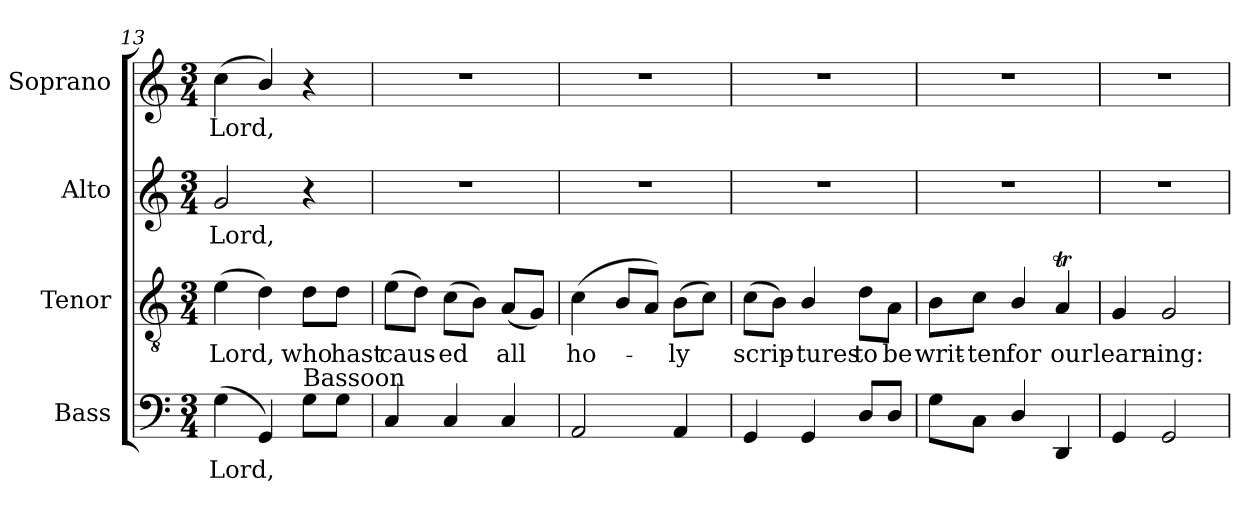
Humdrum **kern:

**kern	**text	**kern	**text	**kern	**text	**kern	**text
*part4	*part4	*part3	*part3	*part2	*part2	*part1	*part1
*staff4	*staff4	*staff3	*staff3	*staff2	*staff2	*staff1	*staff1
*I"Bass	*	*I"Tenor	*	*I"Alto	*	*I"Soprano	*
*I'B.	*	*I'T.	*	*I'A.	*	*I'S.	*
*clefF4	*	*clefGv2	*	*clefG2	*	*clefG2	*
*	*	*ITrd7c12	*	*	*	*	*
*k[]	*	*k[]	*	*k[]	*	*k[]	*
*C:	*	*C:	*	*C:	*	*C:	*
*M3/4	*	*M3/4	*	*M3/4	*	*M3/4	*
=13	=13	=13	=13	=13	=13	=13	=13
!	!LO:LY:b:color=#000000	!	!	!	!	!	!
!	!	!	!LO:LY:b:color=#000000	!	!	!	!
!	!	!	!	!	!LO:LY:b:color=#000000	!	!
!	!	!	!	!	!	!	!LO:LY:b:color=#000000
(4Gi\	Lord,	(4Ei\	Lord,	2gi/	Lord,	(4cci\	Lord,
4GGi/)	.	4Di\)	.	.	.	4bi/)	.
!LO:TX:a:t=Bassoon	!	!	!	!	!	!	!
!	!	!	!LO:LY:b:color=#000000	!	!	!	!
8Gi\L	.	8Di\L	who	4r	.	4r	.
!	!	!	!LO:LY:b:color=#000000	!	!	!	!
8Gi\J	.	8Di\J	hast	.	.	.	.
!!LO:LB:g=z
=14	=14	=14	=14	=14	=14	=14	=14
!	!	!	!LO:LY:b:color=#000000	!LO:N:vis=1	!	!LO:N:vis=1	!
4Ci/	.	(8Ei\L	caus-	2.r	.	2.r	.
.	.	8Di\J)	.	.	.	.	.
!	!	!	!LO:LY:b:color=#000000	!	!	!	!
4Ci/	.	(8Ci\L	-ed	.	.	.	.
.	.	8BBi\J)	.	.	.	.	.
!	!	!	!LO:LY:b:color=#000000	!	!	!	!
4Ci/	.	(8AAi/L	all	.	.	.	.
.	.	8GGi/J)	.	.	.	.	.
=15	=15	=15	=15	=15	=15	=15	=15
!	!	!	!LO:LY:b:color=#000000	!LO:N:vis=1	!	!LO:N:vis=1	!
2AAi/	.	(4Ci\	ho-	2.r	.	2.r	.
.	.	8BBi/L	.	.	.	.	.
.	.	8AAi/J)	.	.	.	.	.
!	!	!	!LO:LY:b:color=#000000	!	!	!	!
4AAi/	.	(8BBi\L	-ly	.	.	.	.
.	.	8Ci\J)	.	.	.	.	.
=16	=16	=16	=16	=16	=16	=16	=16
!	!	!	!LO:LY:b:color=#000000	!LO:N:vis=1	!	!LO:N:vis=1	!
4GGi/	.	(8Ci\L	scrip-	2.r	.	2.r	.
.	.	8BBi\J)	.	.	.	.	.
!	!	!	!LO:LY:b:color=#000000	!	!	!	!
4GGi/	.	4BBi/	-tures	.	.	.	.
!	!	!	!LO:LY:b:color=#000000	!	!	!	!
8Di/L	.	8Di\L	to	.	.	.	.
!	!	!	!LO:LY:b:color=#000000	!	!	!	!
8Di/J	.	8AAi\J	be	.	.	.	.
=17	=17	=17	=17	=17	=17	=17	=17
!	!	!	!LO:LY:b:color=#000000	!LO:N:vis=1	!	!LO:N:vis=1	!
8Gi\L	.	8BBi\L	writ-	2.r	.	2.r	.
!	!	!	!LO:LY:b:color=#000000	!	!	!	!
8Ci\J	.	8Ci\J	-ten	.	.	.	.
!	!	!	!LO:LY:b:color=#000000	!	!	!	!
4Di/	.	4BBi/	for	.	.	.	.
!	!	!	!LO:LY:b:color=#000000	!	!	!	!
4DDi/	.	4AATi/	our	.	.	.	.
=18	=18	=18	=18	=18	=18	=18	=18
!	!	!	!LO:LY:b:color=#000000	!LO:N:vis=1	!	!LO:N:vis=1	!
4GGi/	.	4GGi/	learn-	2.r	.	2.r	.
!	!	!	!LO:LY:b:color=#000000	!	!	!	!
2GGi/	.	2GGi/	-ing:	.	.	.	.
=	=	=	=	=	=	=	=
*-	*-	*-	*-	*-	*-	*-	*-
